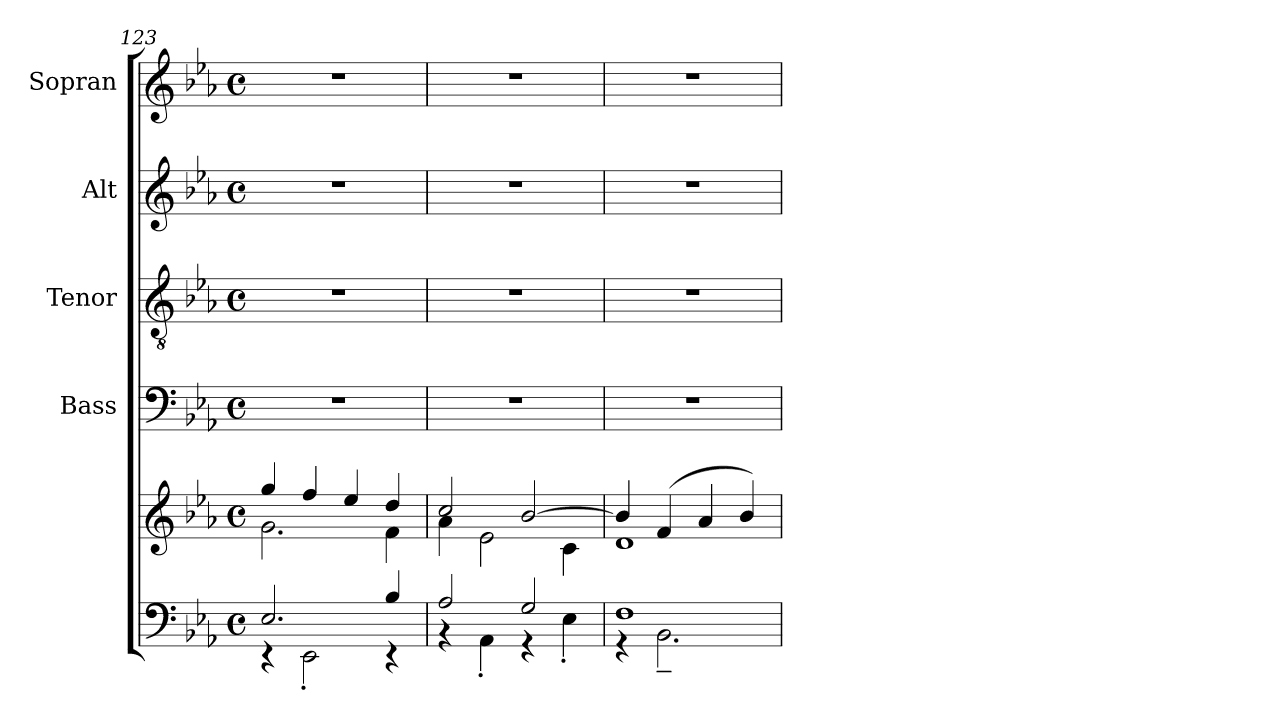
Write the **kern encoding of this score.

**kern	**kern	**kern	**kern	**kern	**kern
*part5	*part5	*part4	*part3	*part2	*part1
*staff6	*staff5	*staff4	*staff3	*staff2	*staff1
*	*	*I"Bass	*I"Tenor	*I"Alt	*I"Sopran
*	*	*I'B.	*I'T.	*I'A.	*I'S.
*clefF4	*clefG2	*clefF4	*clefGv2	*clefG2	*clefG2
*k[b-e-a-]	*k[b-e-a-]	*k[b-e-a-]	*k[b-e-a-]	*k[b-e-a-]	*k[b-e-a-]
*E-:	*E-:	*E-:	*E-:	*E-:	*E-:
*M4/4	*M4/4	*M4/4	*M4/4	*M4/4	*M4/4
*met(c)	*met(c)	*met(c)	*met(c)	*met(c)	*met(c)
=123	=123	=123	=123	=123	=123
*^	*^	*	*	*	*
2.E-/	4rEE	4gg/	2.g\	1r	1r	1r	1r
.	2EE-'<\	4ff/	.	.	.	.	.
.	.	4ee-/	.	.	.	.	.
4B-/	4rEE	4dd/	4f\	.	.	.	.
=124	=124	=124	=124	=124	=124	=124	=124
2A-/	4rAA	2cc/	4a-\	1r	1r	1r	1r
.	4AA-'<\	.	2e-\	.	.	.	.
2G/	4rFF	[>2b-/	.	.	.	.	.
.	4E-'<\	.	4c\	.	.	.	.
!!LO:PB:g=z
=125	=125	=125	=125	=125	=125	=125	=125
1F	4rGG	4b-/]	1d	1r	1r	1r	1r
.	2.BB-~<\	(4f/	.	.	.	.	.
.	.	4a-/	.	.	.	.	.
.	.	4b-/)	.	.	.	.	.
*v	*v	*	*	*	*	*	*
*	*v	*v	*	*	*	*
=	=	=	=	=	=
*-	*-	*-	*-	*-	*-
